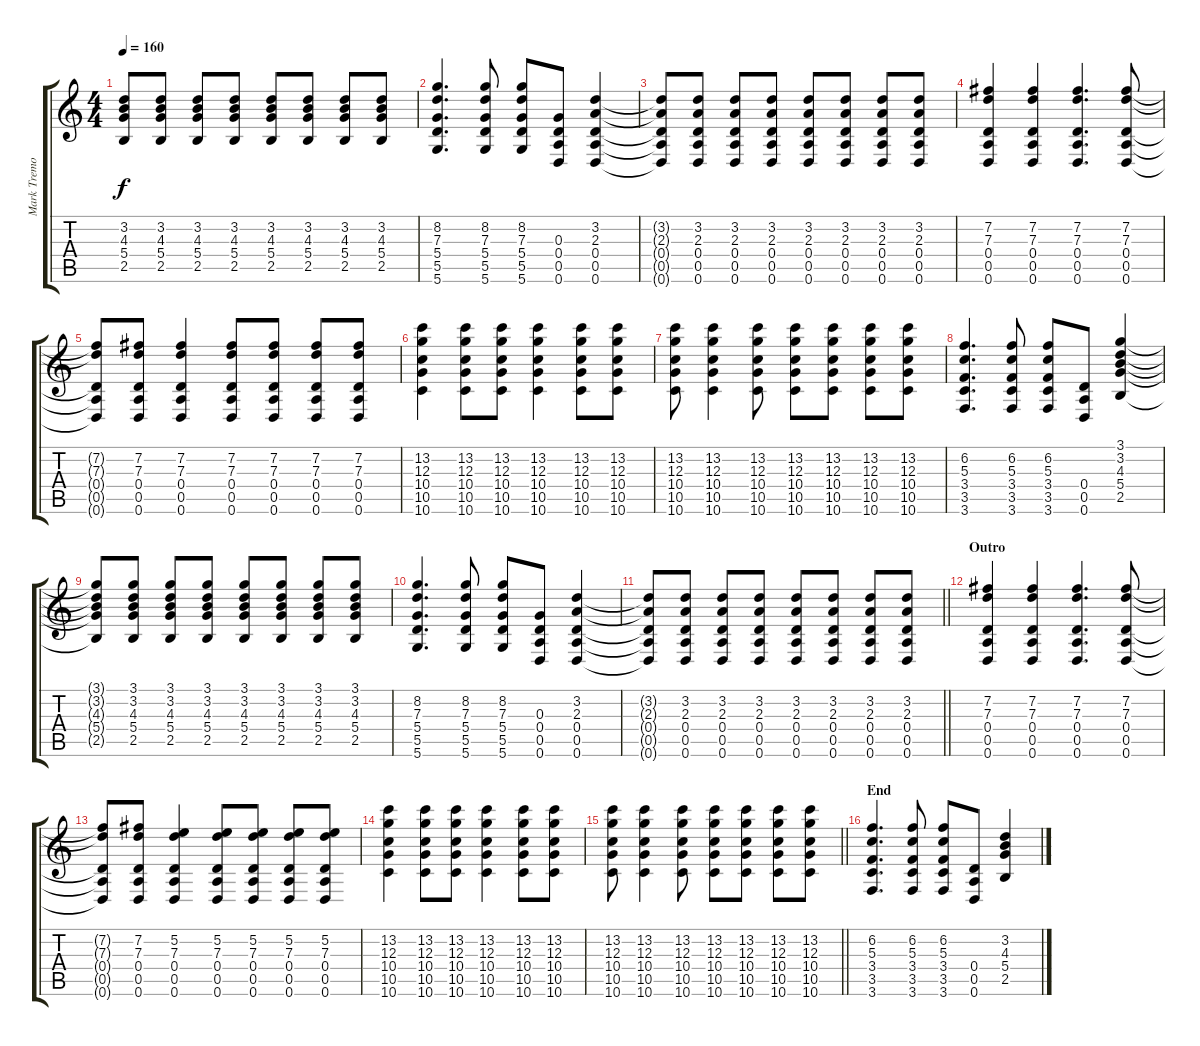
\track ("Mark Tremonti [Overdubbed/FX]" "Mark Tremo") {instrument distortionguitar}
\staff {score tabs}
\tuning (E4 B3 G3 D3 A2 D2) {hide}
\ts (4 4)
\tempo 160
\clef g2
\ks c
(3.2{t} 4.3{t} 5.4{t} 2.5{t}).8{dy f} (3.2 4.3 5.4 2.5).8 (3.2 4.3 5.4 2.5).8 (3.2 4.3 5.4 2.5).8 (3.2 4.3 5.4 2.5).8 (3.2 4.3 5.4 2.5).8 (3.2 4.3 5.4 2.5).8 (3.2 4.3 5.4 2.5).8 |
(8.2 7.3 5.4 5.5 5.6).4{d} (8.2 7.3 5.4 5.5 5.6).8 (8.2 7.3 5.4 5.5 5.6).8 (0.3 0.4 0.5 0.6).8 (3.2 2.3 0.4 0.5 0.6).4 |
(3.2{t} 2.3{t} 0.4{t} 0.5{t} 0.6{t}).8 (3.2 2.3 0.4 0.5 0.6).8 (3.2 2.3 0.4 0.5 0.6).8 (3.2 2.3 0.4 0.5 0.6).8 (3.2 2.3 0.4 0.5 0.6).8 (3.2 2.3 0.4 0.5 0.6).8 (3.2 2.3 0.4 0.5 0.6).8 (3.2 2.3 0.4 0.5 0.6).8 |
(7.2 7.3 0.4 0.5 0.6).4 (7.2 7.3 0.4 0.5 0.6).4 (7.2 7.3 0.4 0.5 0.6).4{d} (7.2 7.3 0.4 0.5 0.6).8 |
(7.2{t} 7.3{t} 0.4{t} 0.5{t} 0.6{t}).8 (7.2 7.3 0.4 0.5 0.6).8 (7.2 7.3 0.4 0.5 0.6).4 (7.2 7.3 0.4 0.5 0.6).8 (7.2 7.3 0.4 0.5 0.6).8 (7.2 7.3 0.4 0.5 0.6).8 (7.2 7.3 0.4 0.5 0.6).8 |
(13.2 12.3 10.4 10.5 10.6).4 (13.2 12.3 10.4 10.5 10.6).8 (13.2 12.3 10.4 10.5 10.6).8 (13.2 12.3 10.4 10.5 10.6).4 (13.2 12.3 10.4 10.5 10.6).8 (13.2 12.3 10.4 10.5 10.6).8 |
(13.2 12.3 10.4 10.5 10.6).8 (13.2 12.3 10.4 10.5 10.6).4 (13.2 12.3 10.4 10.5 10.6).8 (13.2 12.3 10.4 10.5 10.6).8 (13.2 12.3 10.4 10.5 10.6).8 (13.2 12.3 10.4 10.5 10.6).8 (13.2 12.3 10.4 10.5 10.6).8 |
(6.2 5.3 3.4 3.5 3.6).4{d} (6.2 5.3 3.4 3.5 3.6).8 (6.2 5.3 3.4 3.5 3.6).8 (0.4 0.5 0.6).8 (3.1 3.2 4.3 5.4 2.5).4 |
(3.1{t} 3.2{t} 4.3{t} 5.4{t} 2.5{t}).8 (3.1 3.2 4.3 5.4 2.5).8 (3.1 3.2 4.3 5.4 2.5).8 (3.1 3.2 4.3 5.4 2.5).8 (3.1 3.2 4.3 5.4 2.5).8 (3.1 3.2 4.3 5.4 2.5).8 (3.1 3.2 4.3 5.4 2.5).8 (3.1 3.2 4.3 5.4 2.5).8 |
(8.2 7.3 5.4 5.5 5.6).4{d} (8.2 7.3 5.4 5.5 5.6).8 (8.2 7.3 5.4 5.5 5.6).8 (0.3 0.4 0.5 0.6).8 (3.2 2.3 0.4 0.5 0.6).4 |
\barLineRight lightlight
(3.2{t} 2.3{t} 0.4{t} 0.5{t} 0.6{t}).8 (3.2 2.3 0.4 0.5 0.6).8 (3.2 2.3 0.4 0.5 0.6).8 (3.2 2.3 0.4 0.5 0.6).8 (3.2 2.3 0.4 0.5 0.6).8 (3.2 2.3 0.4 0.5 0.6).8 (3.2 2.3 0.4 0.5 0.6).8 (3.2 2.3 0.4 0.5 0.6).8 |
\section ("" "Outro")
(7.2 7.3 0.4 0.5 0.6).4 (7.2 7.3 0.4 0.5 0.6).4 (7.2 7.3 0.4 0.5 0.6).4{d} (7.2 7.3 0.4 0.5 0.6).8 |
(7.2{t} 7.3{t} 0.4{t} 0.5{t} 0.6{t}).8 (7.2 7.3 0.4 0.5 0.6).8 (5.2 7.3 0.4 0.5 0.6).4 (5.2 7.3 0.4 0.5 0.6).8 (5.2 7.3 0.4 0.5 0.6).8 (5.2 7.3 0.4 0.5 0.6).8 (5.2 7.3 0.4 0.5 0.6).8 |
(13.2 12.3 10.4 10.5 10.6).4 (13.2 12.3 10.4 10.5 10.6).8 (13.2 12.3 10.4 10.5 10.6).8 (13.2 12.3 10.4 10.5 10.6).4 (13.2 12.3 10.4 10.5 10.6).8 (13.2 12.3 10.4 10.5 10.6).8 |
\barLineRight lightlight
(13.2 12.3 10.4 10.5 10.6).8 (13.2 12.3 10.4 10.5 10.6).4 (13.2 12.3 10.4 10.5 10.6).8 (13.2 12.3 10.4 10.5 10.6).8 (13.2 12.3 10.4 10.5 10.6).8 (13.2 12.3 10.4 10.5 10.6).8 (13.2 12.3 10.4 10.5 10.6).8 |
\section ("" "End")
(6.2 5.3 3.4 3.5 3.6).4{d} (6.2 5.3 3.4 3.5 3.6).8 (6.2 5.3 3.4 3.5 3.6).8 (0.4 0.5 0.6).8 (3.2 4.3 5.4 2.5).4
